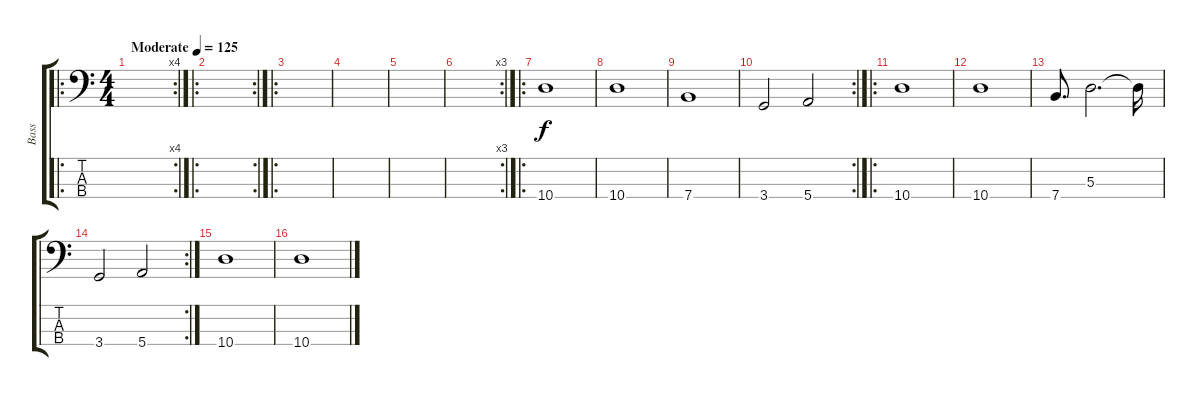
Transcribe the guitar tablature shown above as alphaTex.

\track ("Bass" "Bass") {instrument electricbassfinger}
\staff {score tabs}
\tuning (G2 D2 A1 E1) {hide}
\ro
\rc 4
\ts (4 4)
\tempo (125 "Moderate")
\clef f4
\ks c
|
\ro
\rc 2
|
\ro
|
|
|
\rc 3
|
\ro
10.4.1 |
10.4.1 |
7.4.1 |
\rc 2
3.4.2 5.4.2 |
\ro
10.4.1 |
10.4.1 |
7.4.8{d} 5.3.2{d} 5.3{t}.16 |
\rc 2
3.4.2 5.4.2 |
10.4.1 |
10.4.1
